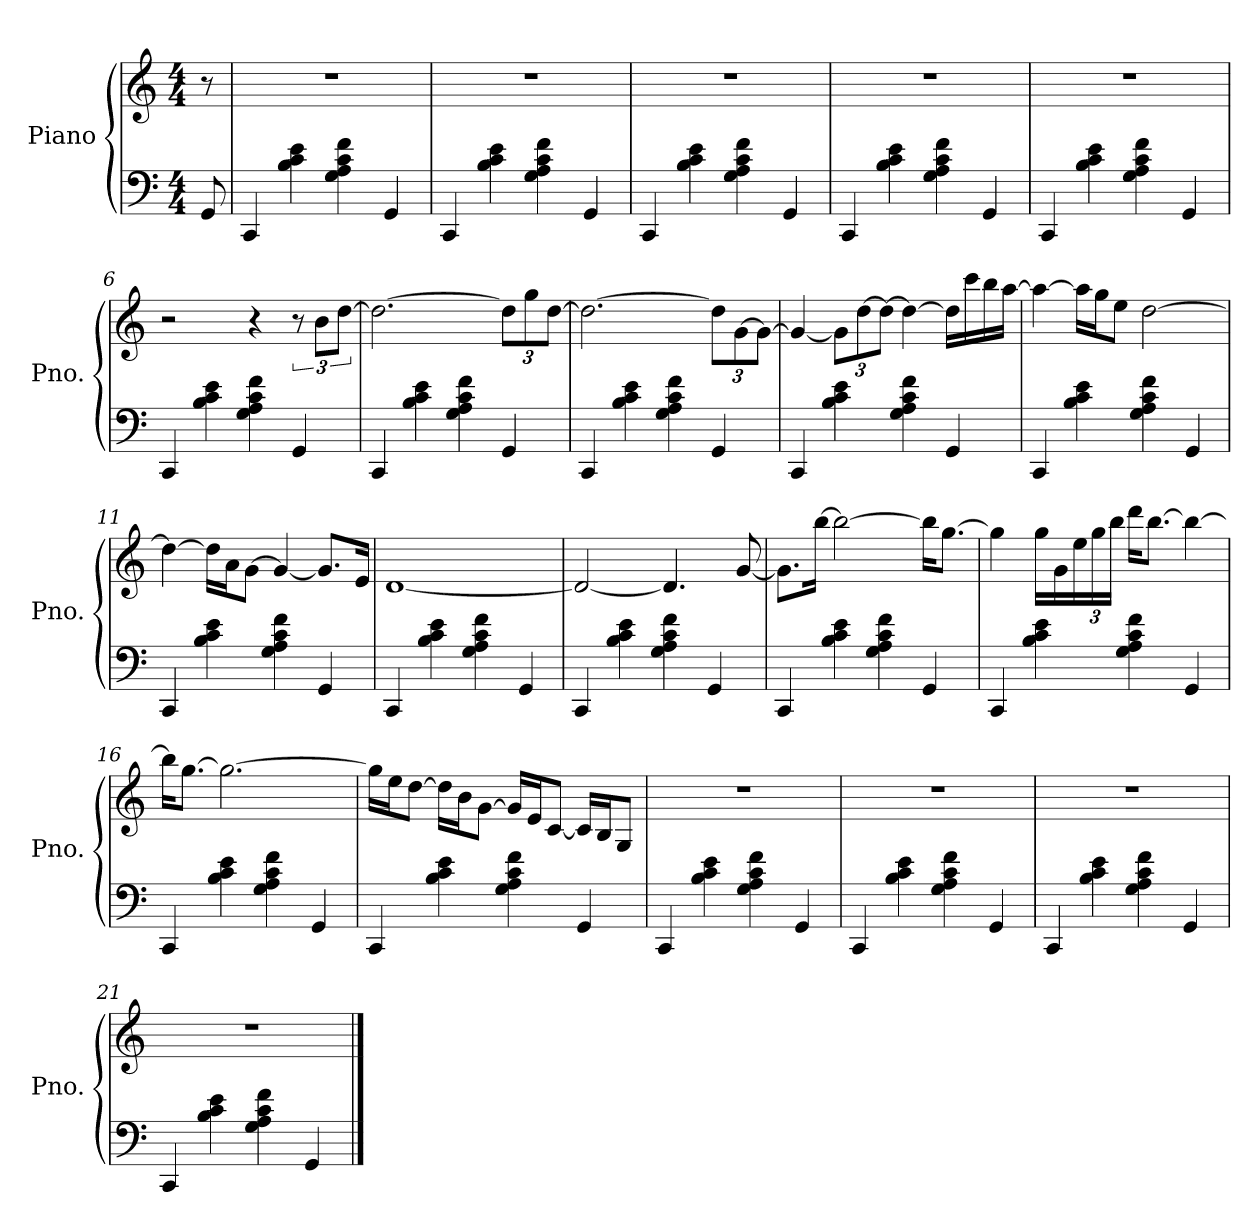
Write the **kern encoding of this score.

**kern	**kern
*part1	*part1
*staff2	*staff1
*I"Piano	*
*I'Pno.	*
*clefF4	*clefG2
*k[]	*k[]
*M4/4	*M4/4
*MM50	*MM50
=	=
8GG/	8r
=1	=1
4CC/	1r
4B\ 4c\ 4e\	.
4G\ 4A\ 4c\ 4f\	.
4GG/	.
=2	=2
4CC/	1r
4B\ 4c\ 4e\	.
4G\ 4A\ 4c\ 4f\	.
4GG/	.
=3	=3
4CC/	1r
4B\ 4c\ 4e\	.
4G\ 4A\ 4c\ 4f\	.
4GG/	.
=4	=4
4CC/	1r
4B\ 4c\ 4e\	.
4G\ 4A\ 4c\ 4f\	.
4GG/	.
=5	=5
4CC/	1r
4B\ 4c\ 4e\	.
4G\ 4A\ 4c\ 4f\	.
4GG/	.
!!LO:LB:g=z
=6	=6
4CC/	2r
4B\ 4c\ 4e\	.
4G\ 4A\ 4c\ 4f\	4r
4GG/	12r
.	12b\L
.	[12dd\J
=7	=7
4CC/	2.dd\_
4B\ 4c\ 4e\	.
4G\ 4A\ 4c\ 4f\	.
*	*Xbrackettup
4GG/	12dd\L]
.	12gg\
.	[12dd\J
=8	=8
4CC/	2.dd\_
4B\ 4c\ 4e\	.
4G\ 4A\ 4c\ 4f\	.
4GG/	12dd\L]
.	[12g\
.	12g\J_
=9	=9
4CC/	4g/_
4B\ 4c\ 4e\	12g\L]
.	[12dd\
.	12dd\J_
4G\ 4A\ 4c\ 4f\	4dd\_
4GG/	16dd\LL]
.	16ccc\
.	16bb\
.	[16aa\JJ
!!LO:LB:g=z
=10	=10
4CC/	4aa\_
4B\ 4c\ 4e\	16aa\LL]
.	16gg\J
.	8ee\J
4G\ 4A\ 4c\ 4f\	[2dd\
4GG/	.
=11	=11
4CC/	4dd\_
4B\ 4c\ 4e\	16dd\LL]
.	16a\J
.	[8g\J
4G\ 4A\ 4c\ 4f\	4g/_
4GG/	8.g/L]
.	16e/Jk
=12	=12
4CC/	[1d
4B\ 4c\ 4e\	.
4G\ 4A\ 4c\ 4f\	.
4GG/	.
=13	=13
4CC/	2d/_
4B\ 4c\ 4e\	.
4G\ 4A\ 4c\ 4f\	4.d/]
4GG/	.
.	[8g/
!!LO:LB:g=z
=14	=14
4CC/	8.g\L]
.	[16bb\Jk
4B\ 4c\ 4e\	2bb\_
4G\ 4A\ 4c\ 4f\	.
4GG/	16bb\KL]
.	[8.gg\J
=15	=15
4CC/	4gg\]
4B\ 4c\ 4e\	16gg\LL
.	16g\
.	24ee\
.	24gg\
.	24bb\JJ
4G\ 4A\ 4c\ 4f\	16ddd\KL
.	[8.bb\J
4GG/	4bb\_
=16	=16
4CC/	16bb\KL]
.	[8.gg\J
4B\ 4c\ 4e\	2.gg\_
4G\ 4A\ 4c\ 4f\	.
4GG/	.
=17	=17
4CC/	16gg\LL]
.	16ee\J
.	[8dd\J
4B\ 4c\ 4e\	16dd\LL]
.	16b\J
.	[8g\J
4G\ 4A\ 4c\ 4f\	16g/LL]
.	16e/J
.	[8c/J
4GG/	16c/LL]
.	16B/J
.	8G/J
!!LO:LB:g=z
=18	=18
4CC/	1r
4B\ 4c\ 4e\	.
4G\ 4A\ 4c\ 4f\	.
4GG/	.
=19	=19
4CC/	1r
4B\ 4c\ 4e\	.
4G\ 4A\ 4c\ 4f\	.
4GG/	.
=20	=20
4CC/	1r
4B\ 4c\ 4e\	.
4G\ 4A\ 4c\ 4f\	.
4GG/	.
=21	=21
4CC/	1r
4B\ 4c\ 4e\	.
4G\ 4A\ 4c\ 4f\	.
4GG/	.
==	==
*-	*-
